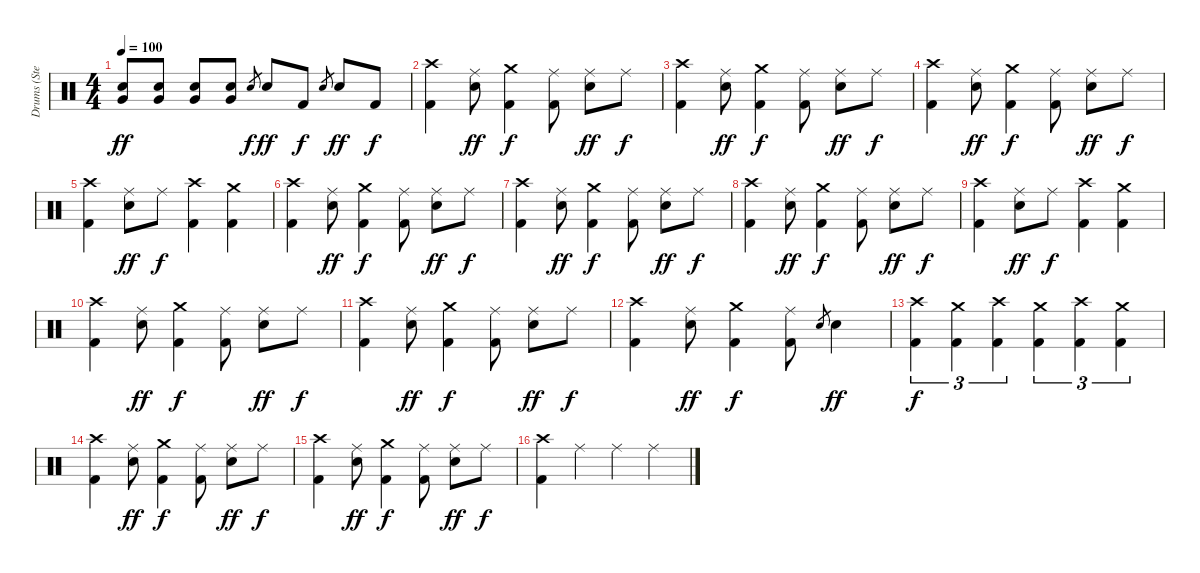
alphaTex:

\track ("Drums (Steven)" "Drums (Ste") {instrument percussion}
\staff {score}
\articulation defaults
\ts (4 4)
\tempo 100
\clef neutral
\ks c
("Very Low Tom (hit)" "Snare (hit) 2").8{dy ff} ("Very Low Tom (hit)" "Snare (hit) 2").8 ("Very Low Tom (hit)" "Snare (hit) 2").8 ("Very Low Tom (hit)" "Snare (hit) 2").8 "Snare (hit) 2".8{gr dy f} "Snare (hit) 2".8{dy ff} "Kick (hit) 2".8{dy f} "Snare (hit) 2".8{gr} "Snare (hit) 2".8{dy ff} "Kick (hit) 2".8{dy f} |
("Crash high (hit)" "Kick (hit) 2").4 ("Ride (middle)" "Snare (hit) 2").8{dy ff} ("Crash medium (hit)" "Kick (hit) 2").4{dy f} ("Ride (middle)" "Kick (hit) 2").8 ("Ride (middle)" "Snare (hit) 2").8{dy ff} "Ride (middle)".8{dy f} |
("Crash high (hit)" "Kick (hit) 2").4 ("Ride (middle)" "Snare (hit) 2").8{dy ff} ("Crash medium (hit)" "Kick (hit) 2").4{dy f} ("Ride (middle)" "Kick (hit) 2").8 ("Ride (middle)" "Snare (hit) 2").8{dy ff} "Ride (middle)".8{dy f} |
("Crash high (hit)" "Kick (hit) 2").4 ("Ride (middle)" "Snare (hit) 2").8{dy ff} ("Crash medium (hit)" "Kick (hit) 2").4{dy f} ("Ride (middle)" "Kick (hit) 2").8 ("Ride (middle)" "Snare (hit) 2").8{dy ff} "Ride (middle)".8{dy f} |
("Crash high (hit)" "Kick (hit) 2").4 ("Ride (middle)" "Snare (hit) 2").8{dy ff} "Ride (middle)".8{dy f} ("Crash high (hit)" "Kick (hit) 2").4 ("Crash medium (hit)" "Kick (hit) 2").4 |
("Crash high (hit)" "Kick (hit) 2").4 ("Ride (middle)" "Snare (hit) 2").8{dy ff} ("Crash medium (hit)" "Kick (hit) 2").4{dy f} ("Ride (middle)" "Kick (hit) 2").8 ("Ride (middle)" "Snare (hit) 2").8{dy ff} "Ride (middle)".8{dy f} |
("Crash high (hit)" "Kick (hit) 2").4 ("Ride (middle)" "Snare (hit) 2").8{dy ff} ("Crash medium (hit)" "Kick (hit) 2").4{dy f} ("Ride (middle)" "Kick (hit) 2").8 ("Ride (middle)" "Snare (hit) 2").8{dy ff} "Ride (middle)".8{dy f} |
("Crash high (hit)" "Kick (hit) 2").4 ("Ride (middle)" "Snare (hit) 2").8{dy ff} ("Crash medium (hit)" "Kick (hit) 2").4{dy f} ("Ride (middle)" "Kick (hit) 2").8 ("Ride (middle)" "Snare (hit) 2").8{dy ff} "Ride (middle)".8{dy f} |
("Crash high (hit)" "Kick (hit) 2").4 ("Ride (middle)" "Snare (hit) 2").8{dy ff} "Ride (middle)".8{dy f} ("Crash high (hit)" "Kick (hit) 2").4 ("Crash medium (hit)" "Kick (hit) 2").4 |
("Crash high (hit)" "Kick (hit) 2").4 ("Ride (middle)" "Snare (hit) 2").8{dy ff} ("Crash medium (hit)" "Kick (hit) 2").4{dy f} ("Ride (middle)" "Kick (hit) 2").8 ("Ride (middle)" "Snare (hit) 2").8{dy ff} "Ride (middle)".8{dy f} |
("Crash high (hit)" "Kick (hit) 2").4 ("Ride (middle)" "Snare (hit) 2").8{dy ff} ("Crash medium (hit)" "Kick (hit) 2").4{dy f} ("Ride (middle)" "Kick (hit) 2").8 ("Ride (middle)" "Snare (hit) 2").8{dy ff} "Ride (middle)".8{dy f} |
("Crash high (hit)" "Kick (hit) 2").4 ("Ride (middle)" "Snare (hit) 2").8{dy ff} ("Crash medium (hit)" "Kick (hit) 2").4{dy f} ("Ride (middle)" "Kick (hit) 2").8 "Snare (hit) 2".8{gr} "Snare (hit) 2".4{dy ff} |
("Crash high (hit)" "Kick (hit) 2").4{tu (3 2) dy f} ("Crash medium (hit)" "Kick (hit) 2").4{tu (3 2)} ("Crash high (hit)" "Kick (hit) 2").4{tu (3 2)} ("Crash medium (hit)" "Kick (hit) 2").4{tu (3 2)} ("Crash high (hit)" "Kick (hit) 2").4{tu (3 2)} ("Crash medium (hit)" "Kick (hit) 2").4{tu (3 2)} |
("Crash high (hit)" "Kick (hit) 2").4 ("Ride (middle)" "Snare (hit) 2").8{dy ff} ("Crash medium (hit)" "Kick (hit) 2").4{dy f} ("Ride (middle)" "Kick (hit) 2").8 ("Ride (middle)" "Snare (hit) 2").8{dy ff} "Ride (middle)".8{dy f} |
("Crash high (hit)" "Kick (hit) 2").4 ("Ride (middle)" "Snare (hit) 2").8{dy ff} ("Crash medium (hit)" "Kick (hit) 2").4{dy f} ("Ride (middle)" "Kick (hit) 2").8 ("Ride (middle)" "Snare (hit) 2").8{dy ff} "Ride (middle)".8{dy f} |
("Crash high (hit)" "Kick (hit) 2").4 "Ride (middle)".4 "Ride (middle)".4 "Ride (middle)".4
